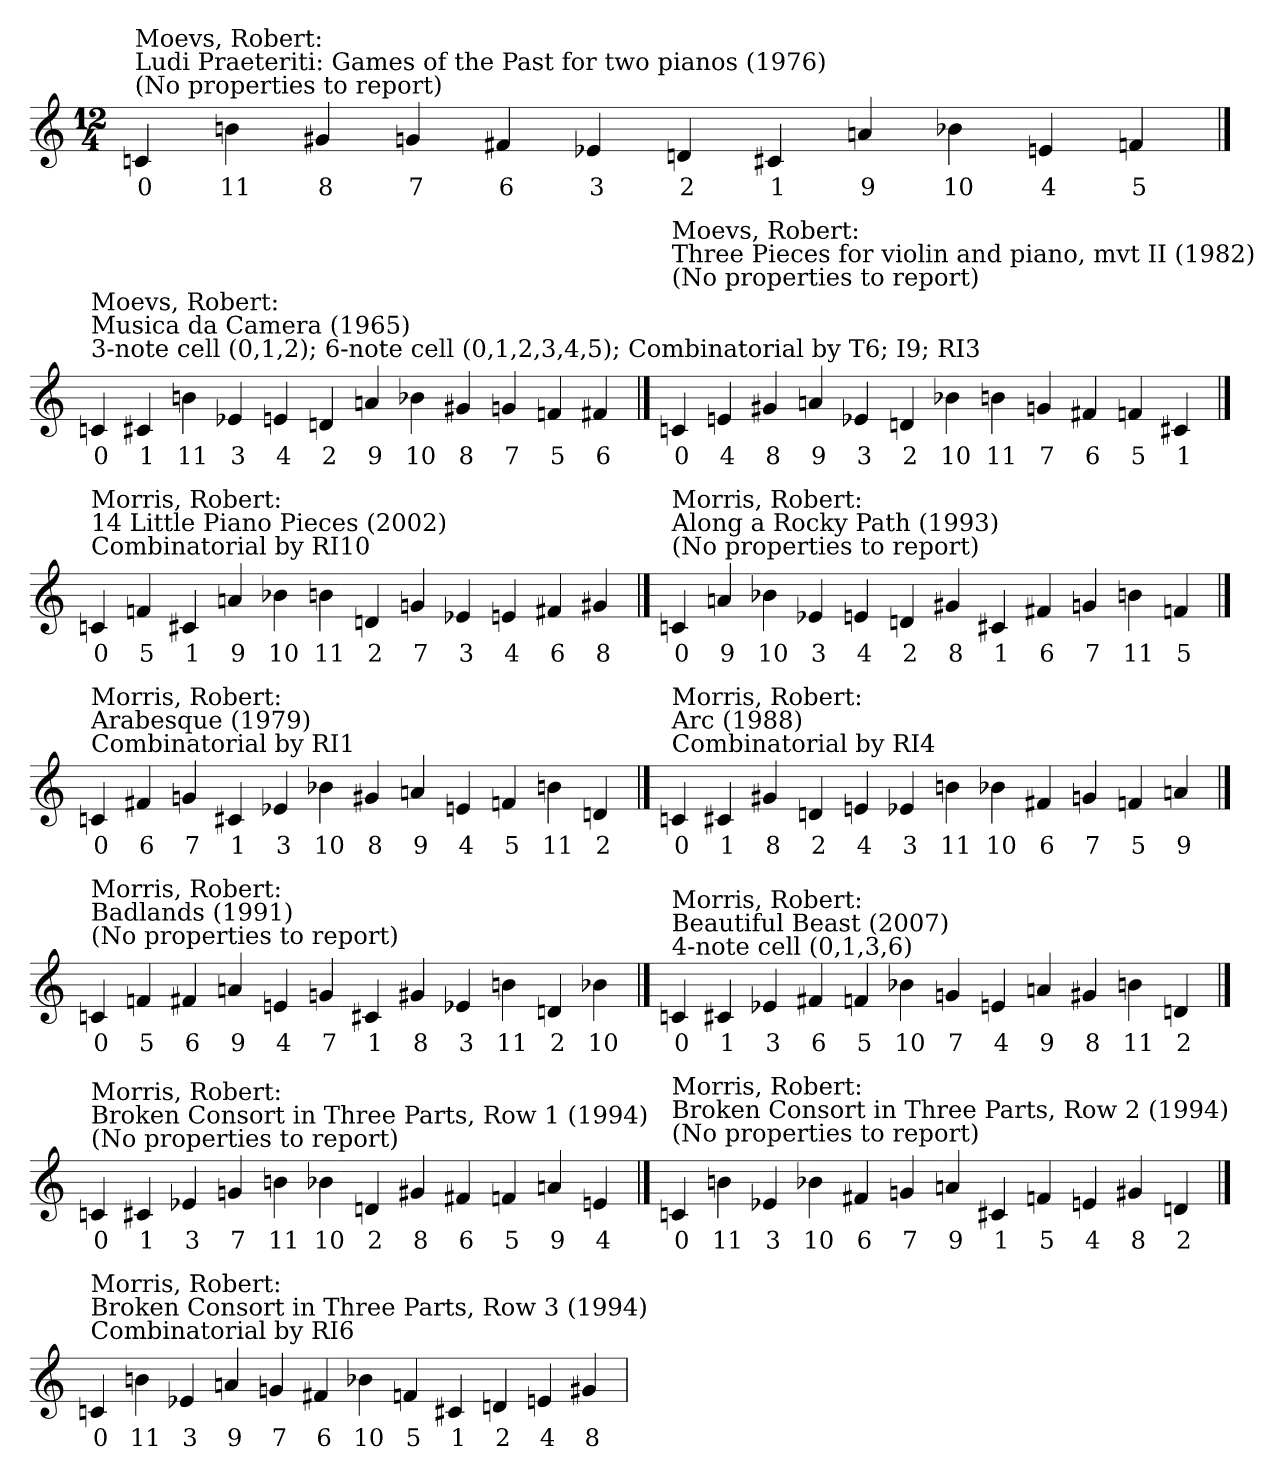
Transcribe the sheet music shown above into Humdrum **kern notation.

**kern	**text
*part1	*part1
*staff1	*staff1
!!LO:LB:g=z
*M12/4	*
==901	==901
!LO:TX:t=Moevs, Robert&colon; \nLudi Praeteriti&colon; Games of the Past for two pianos (1976)\n(No properties to report)	!
4cn	0
4bn	11
4g#X	8
4gn	7
4f#X	6
4e-X	3
4dn	2
4c#X	1
4an	9
4b-X	10
4en	4
4fn	5
!!LO:LB:g=z
==902	==902
!LO:TX:t=Moevs, Robert&colon; \nMusica da Camera (1965)\n3-note cell (0,1,2); 6-note cell (0,1,2,3,4,5); Combinatorial by T6; I9; RI3	!
4cn	0
4c#X	1
4bn	11
4e-X	3
4en	4
4dn	2
4an	9
4b-X	10
4g#X	8
4gn	7
4fn	5
4f#X	6
!!LO:LB:g=z
==903	==903
!LO:TX:t=Moevs, Robert&colon; \nThree Pieces for violin and piano, mvt II (1982)\n(No properties to report)	!
4cn	0
4en	4
4g#X	8
4an	9
4e-X	3
4dn	2
4b-X	10
4bn	11
4gn	7
4f#X	6
4fn	5
4c#X	1
!!LO:LB:g=z
==904	==904
!LO:TX:t=Morris, Robert&colon; \n14 Little Piano Pieces (2002)\nCombinatorial by RI10	!
4cn	0
4fn	5
4c#X	1
4an	9
4b-X	10
4bn	11
4dn	2
4gn	7
4e-X	3
4en	4
4f#X	6
4g#X	8
!!LO:LB:g=z
==905	==905
!LO:TX:t=Morris, Robert&colon; \nAlong a Rocky Path (1993)\n(No properties to report)	!
4cn	0
4an	9
4b-X	10
4e-X	3
4en	4
4dn	2
4g#X	8
4c#X	1
4f#X	6
4gn	7
4bn	11
4fn	5
!!LO:LB:g=z
==906	==906
!LO:TX:t=Morris, Robert&colon; \nArabesque (1979)\nCombinatorial by RI1	!
4cn	0
4f#X	6
4gn	7
4c#X	1
4e-X	3
4b-X	10
4g#X	8
4an	9
4en	4
4fn	5
4bn	11
4dn	2
!!LO:LB:g=z
==907	==907
!LO:TX:t=Morris, Robert&colon; \nArc (1988)\nCombinatorial by RI4	!
4cn	0
4c#X	1
4g#X	8
4dn	2
4en	4
4e-X	3
4bn	11
4b-X	10
4f#X	6
4gn	7
4fn	5
4an	9
!!LO:LB:g=z
==908	==908
!LO:TX:t=Morris, Robert&colon; \nBadlands (1991)\n(No properties to report)	!
4cn	0
4fn	5
4f#X	6
4an	9
4en	4
4gn	7
4c#X	1
4g#X	8
4e-X	3
4bn	11
4dn	2
4b-X	10
!!LO:LB:g=z
==909	==909
!LO:TX:t=Morris, Robert&colon; \nBeautiful Beast (2007)\n4-note cell (0,1,3,6)	!
4cn	0
4c#X	1
4e-X	3
4f#X	6
4fn	5
4b-X	10
4gn	7
4en	4
4an	9
4g#X	8
4bn	11
4dn	2
!!LO:LB:g=z
==910	==910
!LO:TX:t=Morris, Robert&colon; \nBroken Consort in Three Parts, Row 1 (1994)\n(No properties to report)	!
4cn	0
4c#X	1
4e-X	3
4gn	7
4bn	11
4b-X	10
4dn	2
4g#X	8
4f#X	6
4fn	5
4an	9
4en	4
!!LO:LB:g=z
==911	==911
!LO:TX:t=Morris, Robert&colon; \nBroken Consort in Three Parts, Row 2 (1994)\n(No properties to report)	!
4cn	0
4bn	11
4e-X	3
4b-X	10
4f#X	6
4gn	7
4an	9
4c#X	1
4fn	5
4en	4
4g#X	8
4dn	2
!!LO:LB:g=z
==912	==912
!LO:TX:t=Morris, Robert&colon; \nBroken Consort in Three Parts, Row 3 (1994)\nCombinatorial by RI6	!
4cn	0
4bn	11
4e-X	3
4an	9
4gn	7
4f#X	6
4b-X	10
4fn	5
4c#X	1
4dn	2
4en	4
4g#X	8
=	=
*-	*-
